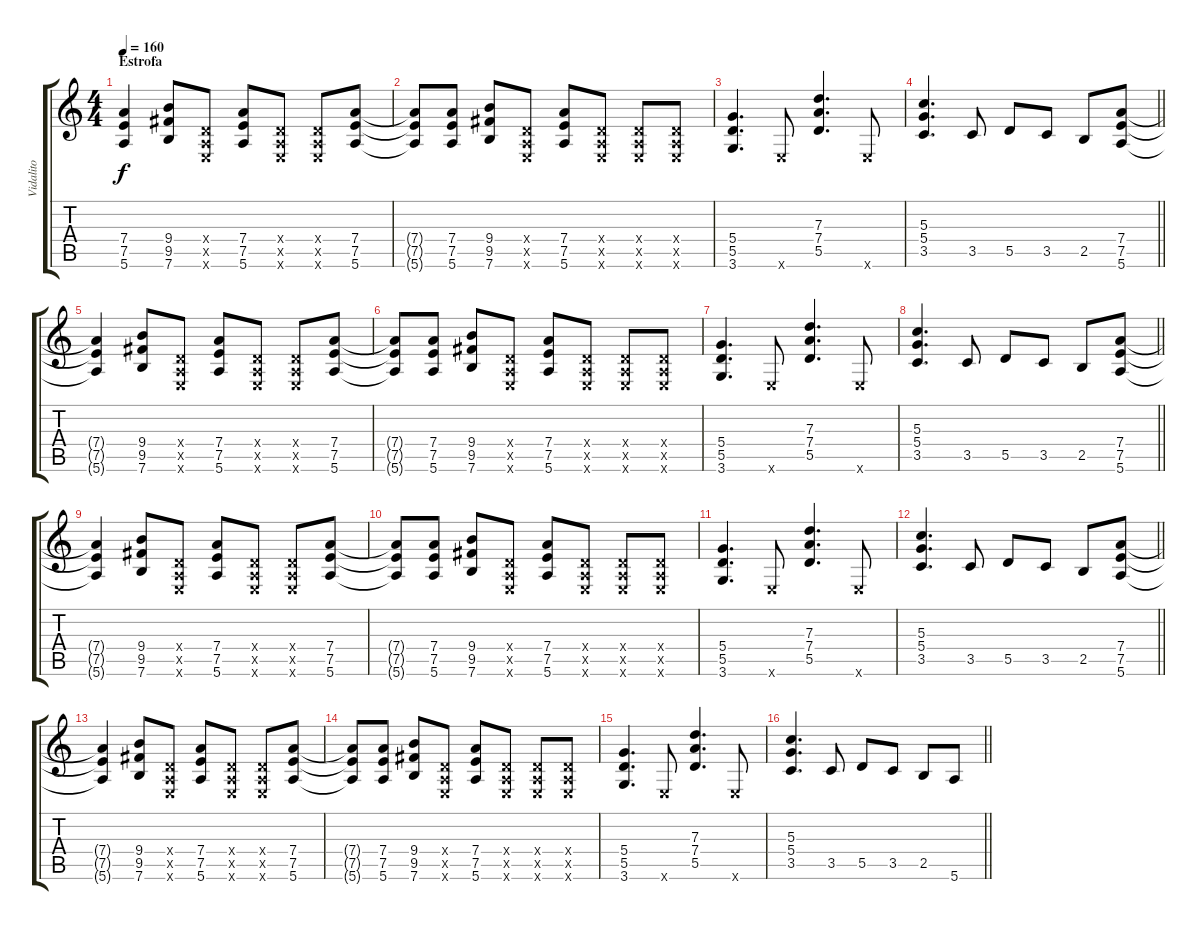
\track ("Vidalito" "Vidalito") {instrument distortionguitar}
\staff {score tabs}
\tuning (E4 B3 G3 D3 A2 E2) {hide}
\ts (4 4)
\section ("" "Estrofa")
\tempo 160
\clef g2
\ks c
(7.4{t} 7.5{t} 5.6{t}).4{dy f} (9.4 9.5 7.6).8 (0.4{x} 0.5{x} 0.6{x}).8 (7.4 7.5 5.6).8 (0.4{x} 0.5{x} 0.6{x}).8 (0.4{x} 0.5{x} 0.6{x}).8 (7.4 7.5 5.6).8 |
(7.4{t} 7.5{t} 5.6{t}).8 (7.4 7.5 5.6).8 (9.4 9.5 7.6).8 (0.4{x} 0.5{x} 0.6{x}).8 (7.4 7.5 5.6).8 (0.4{x} 0.5{x} 0.6{x}).8 (0.4{x} 0.5{x} 0.6{x}).8 (0.4{x} 0.5{x} 0.6{x}).8 |
(5.4 5.5 3.6).4{d} 0.6{x}.8 (7.3 7.4 5.5).4{d} 0.6{x}.8 |
\barLineRight lightlight
(5.3 5.4 3.5).4{d} 3.5.8 5.5.8 3.5.8 2.5.8 (7.4 7.5 5.6).8 |
(7.4{t} 7.5{t} 5.6{t}).4 (9.4 9.5 7.6).8 (0.4{x} 0.5{x} 0.6{x}).8 (7.4 7.5 5.6).8 (0.4{x} 0.5{x} 0.6{x}).8 (0.4{x} 0.5{x} 0.6{x}).8 (7.4 7.5 5.6).8 |
(7.4{t} 7.5{t} 5.6{t}).8 (7.4 7.5 5.6).8 (9.4 9.5 7.6).8 (0.4{x} 0.5{x} 0.6{x}).8 (7.4 7.5 5.6).8 (0.4{x} 0.5{x} 0.6{x}).8 (0.4{x} 0.5{x} 0.6{x}).8 (0.4{x} 0.5{x} 0.6{x}).8 |
(5.4 5.5 3.6).4{d} 0.6{x}.8 (7.3 7.4 5.5).4{d} 0.6{x}.8 |
\barLineRight lightlight
(5.3 5.4 3.5).4{d} 3.5.8 5.5.8 3.5.8 2.5.8 (7.4 7.5 5.6).8 |
(7.4{t} 7.5{t} 5.6{t}).4 (9.4 9.5 7.6).8 (0.4{x} 0.5{x} 0.6{x}).8 (7.4 7.5 5.6).8 (0.4{x} 0.5{x} 0.6{x}).8 (0.4{x} 0.5{x} 0.6{x}).8 (7.4 7.5 5.6).8 |
(7.4{t} 7.5{t} 5.6{t}).8 (7.4 7.5 5.6).8 (9.4 9.5 7.6).8 (0.4{x} 0.5{x} 0.6{x}).8 (7.4 7.5 5.6).8 (0.4{x} 0.5{x} 0.6{x}).8 (0.4{x} 0.5{x} 0.6{x}).8 (0.4{x} 0.5{x} 0.6{x}).8 |
(5.4 5.5 3.6).4{d} 0.6{x}.8 (7.3 7.4 5.5).4{d} 0.6{x}.8 |
\barLineRight lightlight
(5.3 5.4 3.5).4{d} 3.5.8 5.5.8 3.5.8 2.5.8 (7.4 7.5 5.6).8 |
(7.4{t} 7.5{t} 5.6{t}).4 (9.4 9.5 7.6).8 (0.4{x} 0.5{x} 0.6{x}).8 (7.4 7.5 5.6).8 (0.4{x} 0.5{x} 0.6{x}).8 (0.4{x} 0.5{x} 0.6{x}).8 (7.4 7.5 5.6).8 |
(7.4{t} 7.5{t} 5.6{t}).8 (7.4 7.5 5.6).8 (9.4 9.5 7.6).8 (0.4{x} 0.5{x} 0.6{x}).8 (7.4 7.5 5.6).8 (0.4{x} 0.5{x} 0.6{x}).8 (0.4{x} 0.5{x} 0.6{x}).8 (0.4{x} 0.5{x} 0.6{x}).8 |
(5.4 5.5 3.6).4{d} 0.6{x}.8 (7.3 7.4 5.5).4{d} 0.6{x}.8 |
\barLineRight lightlight
(5.3 5.4 3.5).4{d} 3.5.8 5.5.8 3.5.8 2.5.8 5.6.8
